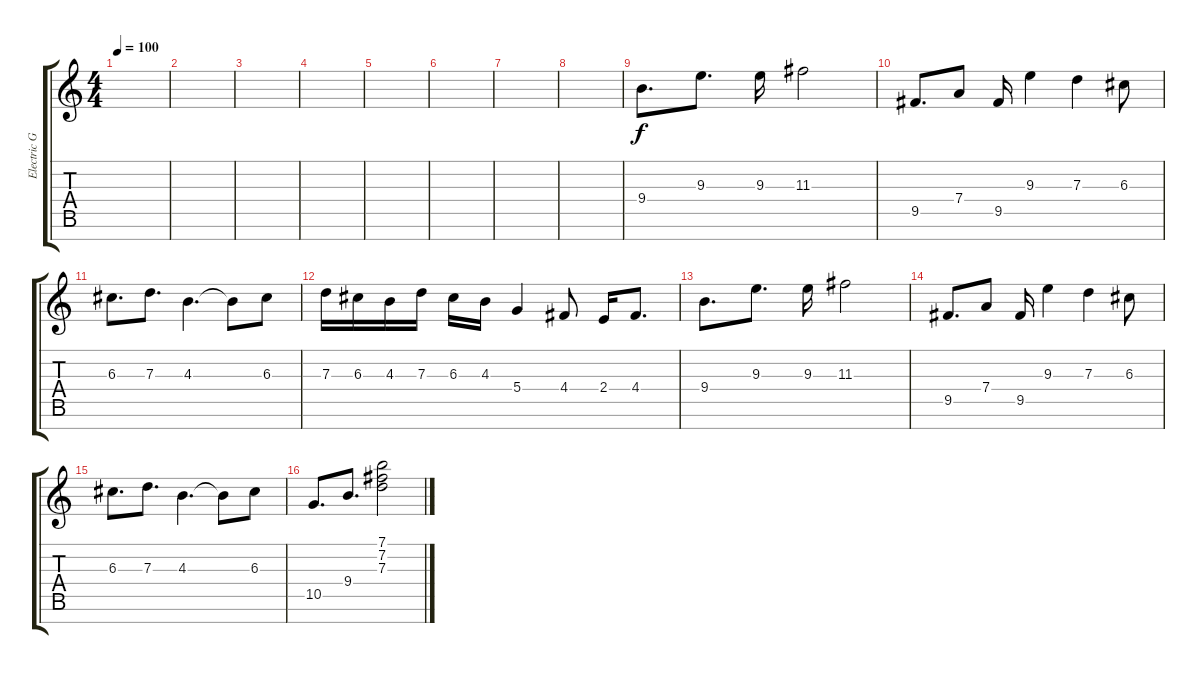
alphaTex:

\track ("Electric Guitar" "Electric G") {instrument electricguitarclean}
\staff {score tabs}
\tuning (E4 B3 G3 D3 A2 E2 B1) {hide}
\ts (4 4)
\tempo 100
\clef g2
\ks c
|
|
|
|
|
|
|
|
9.4.8{d} 9.3.8{d} 9.3.16 11.3.2 |
9.5.8{d} 7.4.8 9.5.16 9.3.4 7.3.4 6.3.8 |
6.3.8{d} 7.3.8{d} 4.3.4{d} 4.3{t}.8 6.3.8 |
7.3.16 6.3.16 4.3.16 7.3.16 6.3.16 4.3.16 5.4.4 4.4.8 2.4.16 4.4.8{d} |
9.4.8{d} 9.3.8{d} 9.3.16 11.3.2 |
9.5.8{d} 7.4.8 9.5.16 9.3.4 7.3.4 6.3.8 |
6.3.8{d} 7.3.8{d} 4.3.4{d} 4.3{t}.8 6.3.8 |
10.5.8{d} 9.4.8{d} (7.1 7.2 7.3).2
